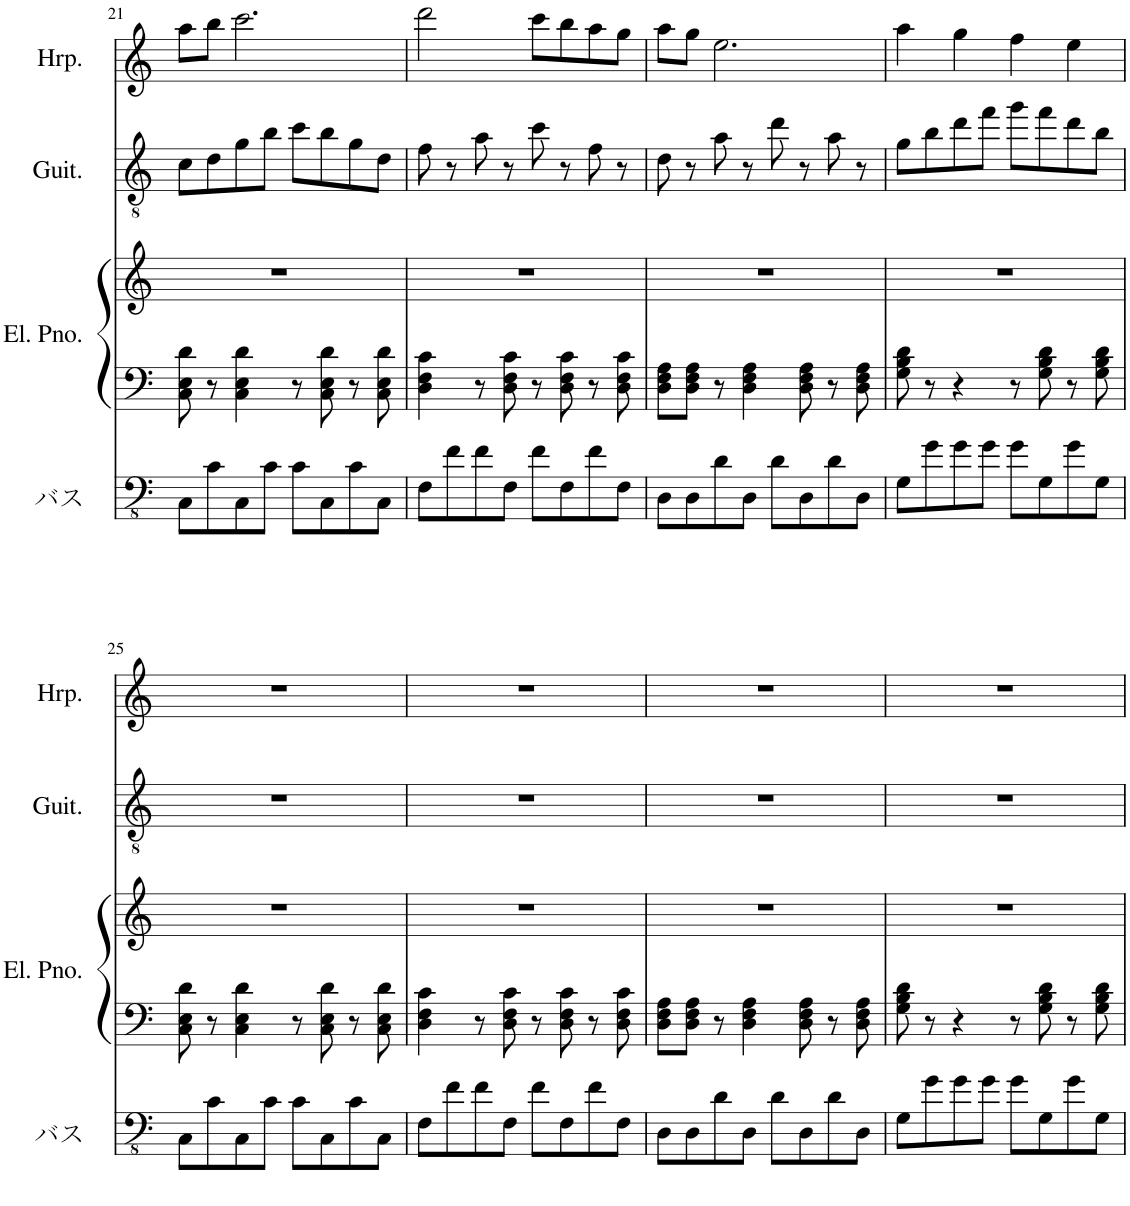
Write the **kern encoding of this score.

**kern	**kern	**kern	**kern	**kern
*part4	*part3	*part3	*part2	*part1
*staff5	*staff4	*staff3	*staff2	*staff1
*I"アコースティックベース	*I"エレクトリックピアノ	*	*I"アコースティックギター	*I"ハープ
!!LO:PB:g=z
*clefFv4	*clefF4	*clefG2	*clefGv2	*clefG2
*k[]	*k[]	*k[]	*k[]	*k[]
*M4/4	*M4/4	*M4/4	*M4/4	*M4/4
=21	=21	=21	=21	=21
8CC\L	8C\ 8E\ 8d\	1r	8c\L	8aa\L
8C\	8r	.	8d\	8bb\J
8CC\	4C\ 4E\ 4d\	.	8g\	2.ccc\
8C\J	.	.	8b\J	.
8C\L	8r	.	8cc\L	.
8CC\	8C\ 8E\ 8d\	.	8b\	.
8C\	8r	.	8g\	.
8CC\J	8C\ 8E\ 8d\	.	8d\J	.
=22	=22	=22	=22	=22
8FF\L	4D\ 4F\ 4c\	1r	8f\	2ddd\
8F\	.	.	8r	.
8F\	8r	.	8a\	.
8FF\J	8D\ 8F\ 8c\	.	8r	.
8F\L	8r	.	8cc\	8ccc\L
8FF\	8D\ 8F\ 8c\	.	8r	8bb\
8F\	8r	.	8f\	8aa\
8FF\J	8D\ 8F\ 8c\	.	8r	8gg\J
=23	=23	=23	=23	=23
8DD\L	8D\ 8F\ 8A\L	1r	8d\	8aa\L
8DD\	8D\ 8F\ 8A\J	.	8r	8gg\J
8D\	8r	.	8a\	2.ee\
8DD\J	4D\ 4F\ 4A\	.	8r	.
8D\L	.	.	8dd\	.
8DD\	8D\ 8F\ 8A\	.	8r	.
8D\	8r	.	8a\	.
8DD\J	8D\ 8F\ 8A\	.	8r	.
=24	=24	=24	=24	=24
8GG\L	8G\ 8B\ 8d\	1r	8g\L	4aa\
8G\	8r	.	8b\	.
8G\	4r	.	8dd\	4gg\
8G\J	.	.	8ff\J	.
8G\L	8r	.	8gg\L	4ff\
8GG\	8G\ 8B\ 8d\	.	8ff\	.
8G\	8r	.	8dd\	4ee\
8GG\J	8G\ 8B\ 8d\	.	8b\J	.
!!LO:LB:g=z
=25	=25	=25	=25	=25
8CC\L	8C\ 8E\ 8d\	1r	1r	1r
8C\	8r	.	.	.
8CC\	4C\ 4E\ 4d\	.	.	.
8C\J	.	.	.	.
8C\L	8r	.	.	.
8CC\	8C\ 8E\ 8d\	.	.	.
8C\	8r	.	.	.
8CC\J	8C\ 8E\ 8d\	.	.	.
=26	=26	=26	=26	=26
8FF\L	4D\ 4F\ 4c\	1r	1r	1r
8F\	.	.	.	.
8F\	8r	.	.	.
8FF\J	8D\ 8F\ 8c\	.	.	.
8F\L	8r	.	.	.
8FF\	8D\ 8F\ 8c\	.	.	.
8F\	8r	.	.	.
8FF\J	8D\ 8F\ 8c\	.	.	.
=27	=27	=27	=27	=27
8DD\L	8D\ 8F\ 8A\L	1r	1r	1r
8DD\	8D\ 8F\ 8A\J	.	.	.
8D\	8r	.	.	.
8DD\J	4D\ 4F\ 4A\	.	.	.
8D\L	.	.	.	.
8DD\	8D\ 8F\ 8A\	.	.	.
8D\	8r	.	.	.
8DD\J	8D\ 8F\ 8A\	.	.	.
=28	=28	=28	=28	=28
8GG\L	8G\ 8B\ 8d\	1r	1r	1r
8G\	8r	.	.	.
8G\	4r	.	.	.
8G\J	.	.	.	.
8G\L	8r	.	.	.
8GG\	8G\ 8B\ 8d\	.	.	.
8G\	8r	.	.	.
8GG\J	8G\ 8B\ 8d\	.	.	.
=	=	=	=	=
*-	*-	*-	*-	*-
